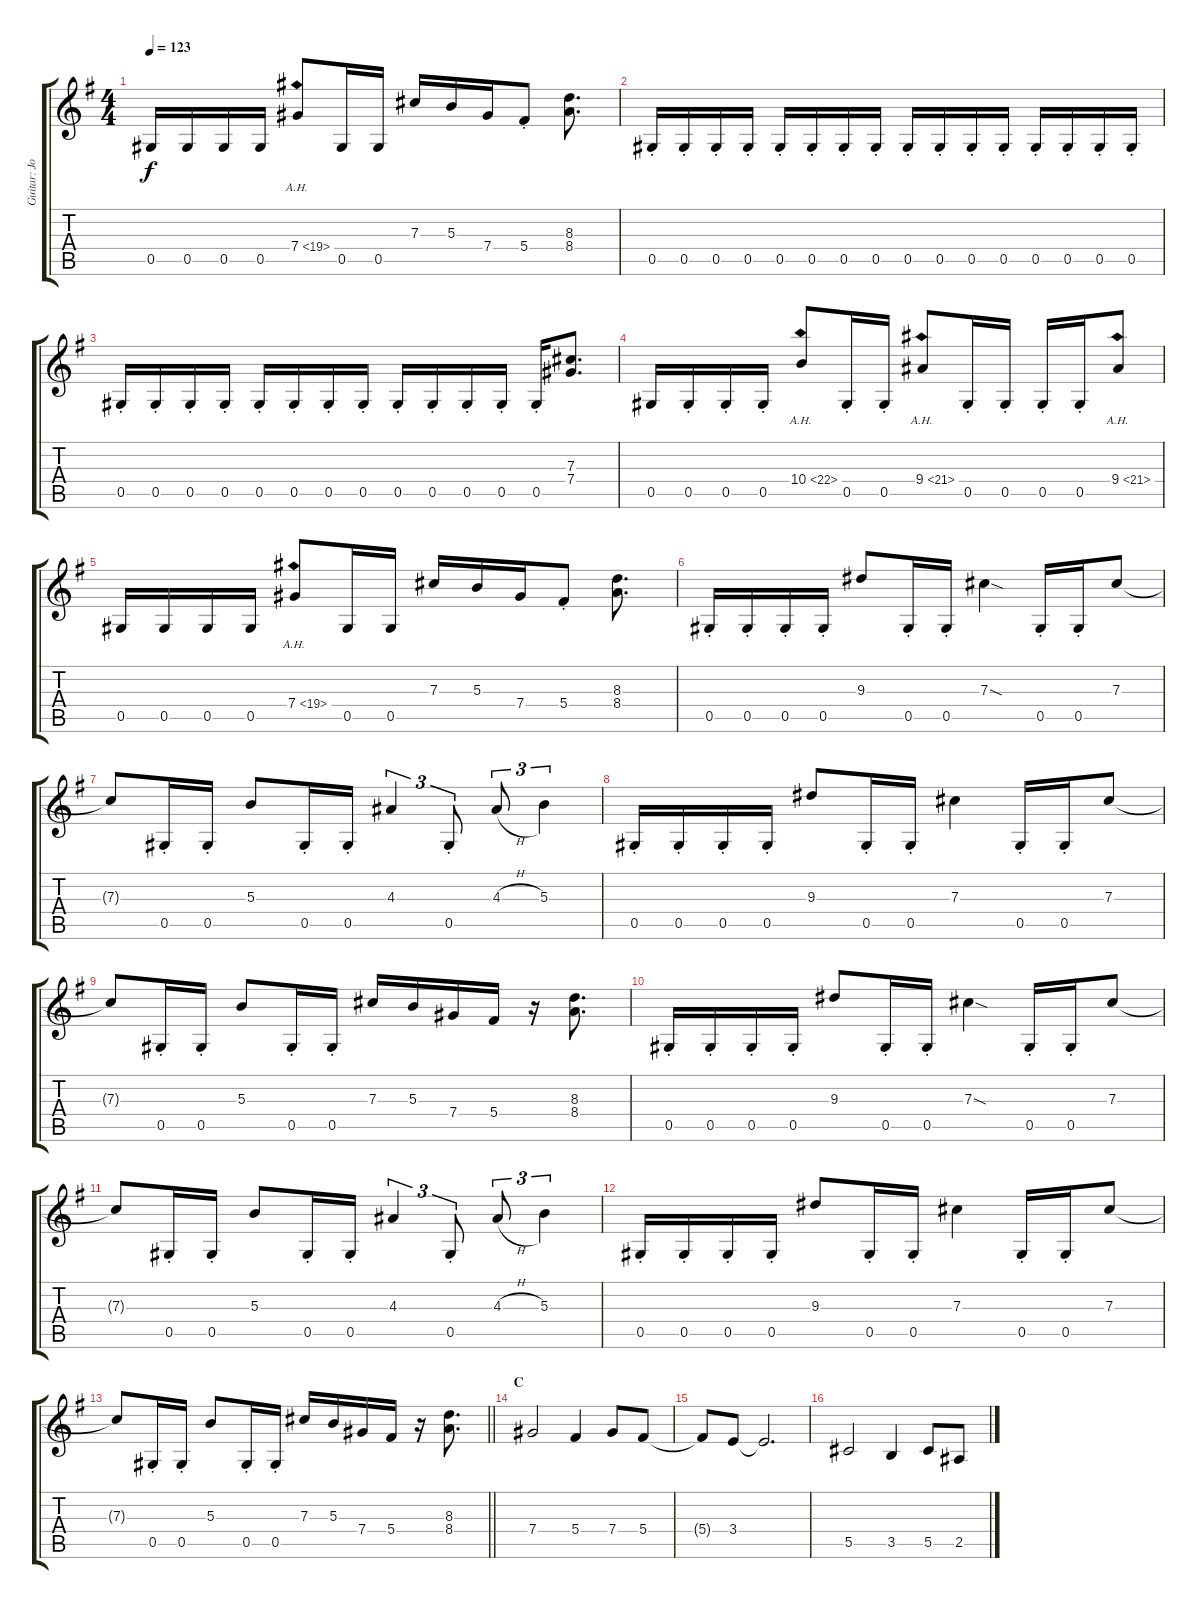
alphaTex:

\track ("Guitar: Jon" "Guitar: Jo") {instrument distortionguitar}
\staff {score tabs}
\tuning (Eb4 Bb3 Gb3 Db3 Ab2 Eb2) {hide}
\ts (4 4)
\tempo 123
\clef g2
\ks g
0.5.16{dy f} 0.5.16 0.5.16 0.5.16 7.4{ah 12}.8 0.5.16 0.5.16 7.3.16 5.3.16 7.4.16 5.4{st}.8 (8.3 8.4).8{d} |
0.5{st}.16 0.5{st}.16 0.5{st}.16 0.5{st}.16 0.5{st}.16 0.5{st}.16 0.5{st}.16 0.5{st}.16 0.5{st}.16 0.5{st}.16 0.5{st}.16 0.5{st}.16 0.5{st}.16 0.5{st}.16 0.5{st}.16 0.5{st}.16 |
0.5{st}.16 0.5{st}.16 0.5{st}.16 0.5{st}.16 0.5{st}.16 0.5{st}.16 0.5{st}.16 0.5{st}.16 0.5{st}.16 0.5{st}.16 0.5{st}.16 0.5{st}.16 0.5{st}.16 (7.3 7.4).8{d} |
0.5.16 0.5{st}.16 0.5{st}.16 0.5{st}.16 10.4{ah 12}.8 0.5{st}.16 0.5{st}.16 9.4{ah 12}.8 0.5{st}.16 0.5{st}.16 0.5{st}.16 0.5{st}.16 9.4{ah 12}.8 |
0.5.16 0.5.16 0.5.16 0.5.16 7.4{ah 12}.8 0.5.16 0.5.16 7.3.16 5.3.16 7.4.16 5.4{st}.8 (8.3 8.4).8{d} |
0.5{st}.16 0.5{st}.16 0.5{st}.16 0.5{st}.16 9.3.8 0.5{st}.16 0.5{st}.16 7.3{sod}.4 0.5{st}.16 0.5{st}.16 7.3.8 |
7.3{t}.8 0.5{st}.16 0.5{st}.16 5.3.8 0.5{st}.16 0.5{st}.16 4.3.4{tu (3 2)} 0.5{st}.8{tu (3 2)} 4.3{h}.8{tu (3 2)} 5.3.4{tu (3 2)} |
0.5{st}.16 0.5{st}.16 0.5{st}.16 0.5{st}.16 9.3.8 0.5{st}.16 0.5{st}.16 7.3.4 0.5{st}.16 0.5{st}.16 7.3.8 |
7.3{t}.8 0.5{st}.16 0.5{st}.16 5.3.8 0.5{st}.16 0.5{st}.16 7.3.16 5.3.16 7.4.16 5.4.16 r.16 (8.3 8.4).8{d} |
0.5{st}.16 0.5{st}.16 0.5{st}.16 0.5{st}.16 9.3.8 0.5{st}.16 0.5{st}.16 7.3{sod}.4 0.5{st}.16 0.5{st}.16 7.3.8 |
7.3{t}.8 0.5{st}.16 0.5{st}.16 5.3.8 0.5{st}.16 0.5{st}.16 4.3.4{tu (3 2)} 0.5{st}.8{tu (3 2)} 4.3{h}.8{tu (3 2)} 5.3.4{tu (3 2)} |
0.5{st}.16 0.5{st}.16 0.5{st}.16 0.5{st}.16 9.3.8 0.5{st}.16 0.5{st}.16 7.3.4 0.5{st}.16 0.5{st}.16 7.3.8 |
\barLineRight lightlight
7.3{t}.8 0.5{st}.16 0.5{st}.16 5.3.8 0.5{st}.16 0.5{st}.16 7.3.16 5.3.16 7.4.16 5.4.16 r.16 (8.3 8.4).8{d} |
\section ("" "C")
7.4.2 5.4.4 7.4.8 5.4.8 |
5.4{t}.8 3.4.8 3.4{t}.2{d} |
5.5.2 3.5.4 5.5.8 2.5.8
